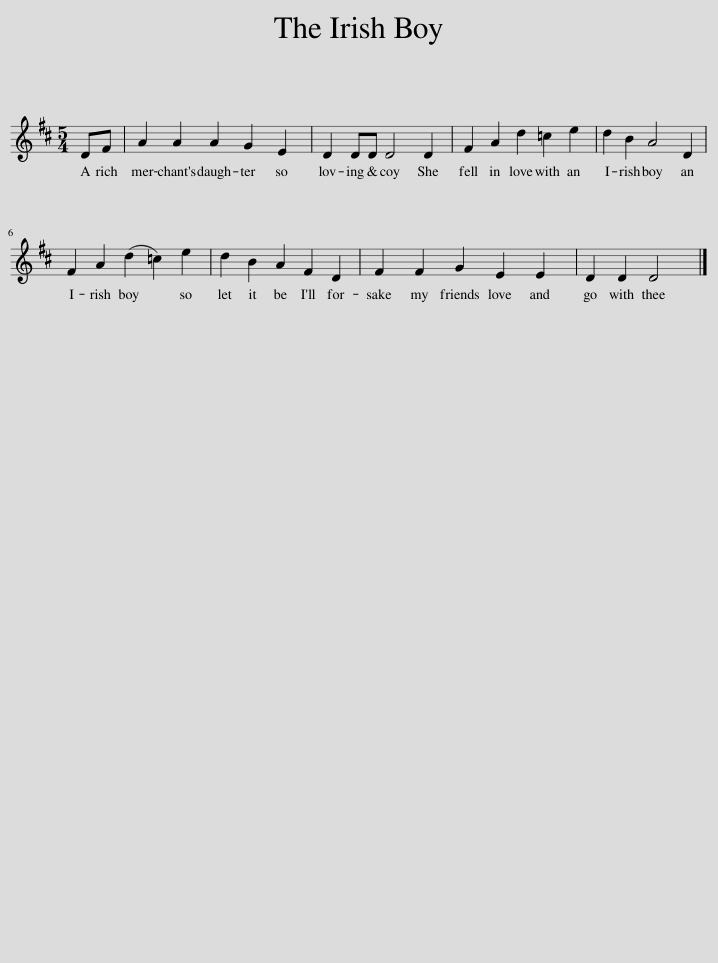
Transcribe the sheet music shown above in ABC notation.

X:1
L:1/8
M:5/4
I:linebreak $
K:D
V:1 treble
V:1
 DF | A2 A2 A2 G2 E2 | D2 DD D4 D2 | F2 A2 d2 =c2 e2 | d2 B2 A4 D2 |$ %5
 F2 A2 (d2 =c2) e2 | d2 B2 A2 F2 D2 | F2 F2 G2 E2 E2 | D2 D2 D4 |] %9
